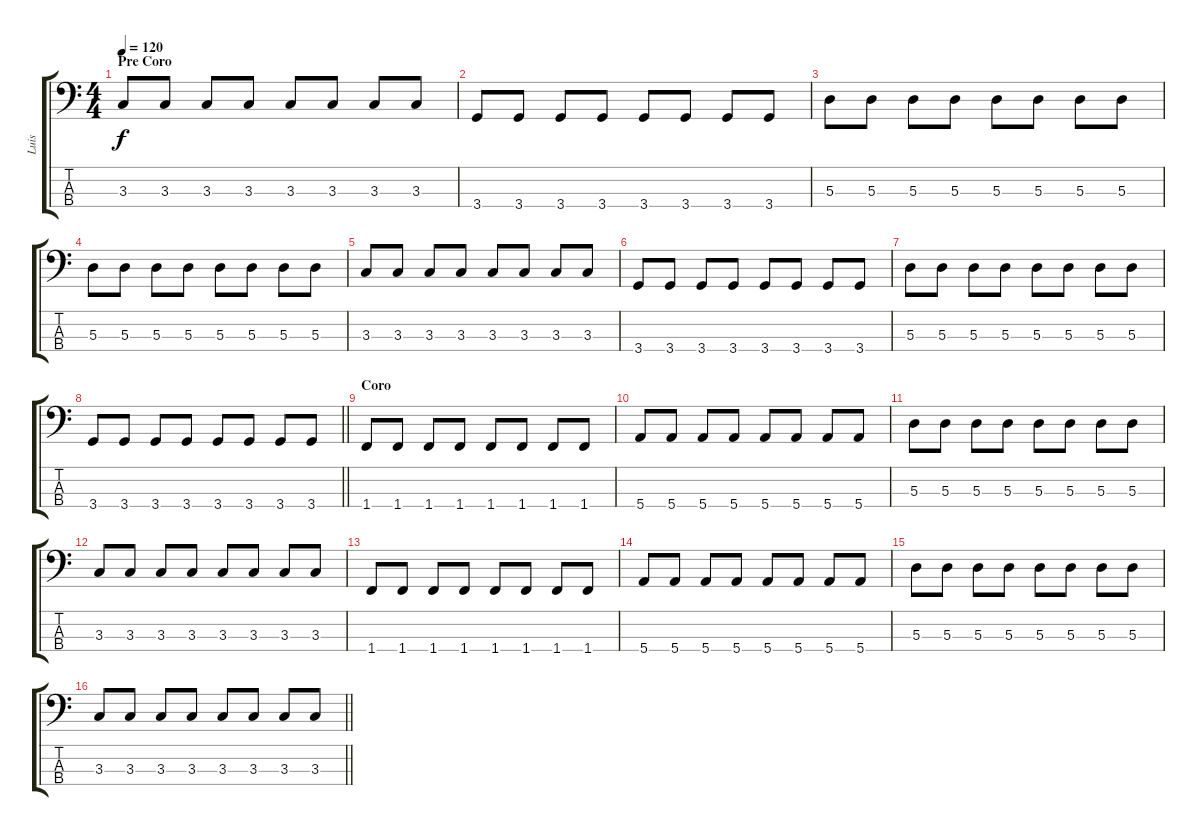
\track ("Luis" "Luis") {instrument electricbassfinger}
\staff {score tabs}
\tuning (G2 D2 A1 E1) {hide}
\ts (4 4)
\section ("" "Pre Coro")
\tempo 120
\clef f4
\ks c
3.3.8{dy f} 3.3.8 3.3.8 3.3.8 3.3.8 3.3.8 3.3.8 3.3.8 |
3.4.8 3.4.8 3.4.8 3.4.8 3.4.8 3.4.8 3.4.8 3.4.8 |
5.3.8 5.3.8 5.3.8 5.3.8 5.3.8 5.3.8 5.3.8 5.3.8 |
5.3.8 5.3.8 5.3.8 5.3.8 5.3.8 5.3.8 5.3.8 5.3.8 |
3.3.8 3.3.8 3.3.8 3.3.8 3.3.8 3.3.8 3.3.8 3.3.8 |
3.4.8 3.4.8 3.4.8 3.4.8 3.4.8 3.4.8 3.4.8 3.4.8 |
5.3.8 5.3.8 5.3.8 5.3.8 5.3.8 5.3.8 5.3.8 5.3.8 |
\barLineRight lightlight
3.4.8 3.4.8 3.4.8 3.4.8 3.4.8 3.4.8 3.4.8 3.4.8 |
\section ("" "Coro")
1.4.8 1.4.8 1.4.8 1.4.8 1.4.8 1.4.8 1.4.8 1.4.8 |
5.4.8 5.4.8 5.4.8 5.4.8 5.4.8 5.4.8 5.4.8 5.4.8 |
5.3.8 5.3.8 5.3.8 5.3.8 5.3.8 5.3.8 5.3.8 5.3.8 |
3.3.8 3.3.8 3.3.8 3.3.8 3.3.8 3.3.8 3.3.8 3.3.8 |
1.4.8 1.4.8 1.4.8 1.4.8 1.4.8 1.4.8 1.4.8 1.4.8 |
5.4.8 5.4.8 5.4.8 5.4.8 5.4.8 5.4.8 5.4.8 5.4.8 |
5.3.8 5.3.8 5.3.8 5.3.8 5.3.8 5.3.8 5.3.8 5.3.8 |
\barLineRight lightlight
3.3.8 3.3.8 3.3.8 3.3.8 3.3.8 3.3.8 3.3.8 3.3.8
